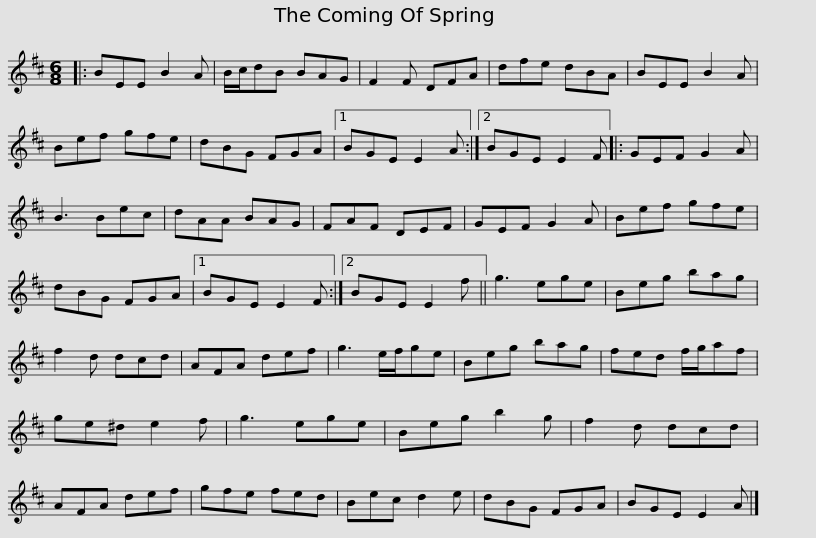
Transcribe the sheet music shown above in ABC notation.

X:1
L:1/8
M:6/8
I:linebreak $
K:D
V:1 treble
V:1
|: BEE B2 A | B/c/dB BAG | F2 F DFA | dfe dBA | BEE B2 A | %5
 Bef gfe | dBG FGA |1$ BGE E2 A :|2 BGE E2 F |: GEF G2 A | %10
 B3 Bec | dAA BAG | FAF DEF | GEF G2 A |$ Bef gfe | %15
 dBG FGA |1 BGE E2 F :|2 BGE E2 f || g3 ege | Beg bag | %20
 f2 d dcd | AFA def |$ g3 e/f/ge | Beg bag | fed f/g/af | %25
 ge^d e2 f | g3 ege | Beg b2 g | f2 d dcd |$ AFA def | %30
 gfe fed | Bec d2 e | dBG FGA | BGE E2 A |] %34
